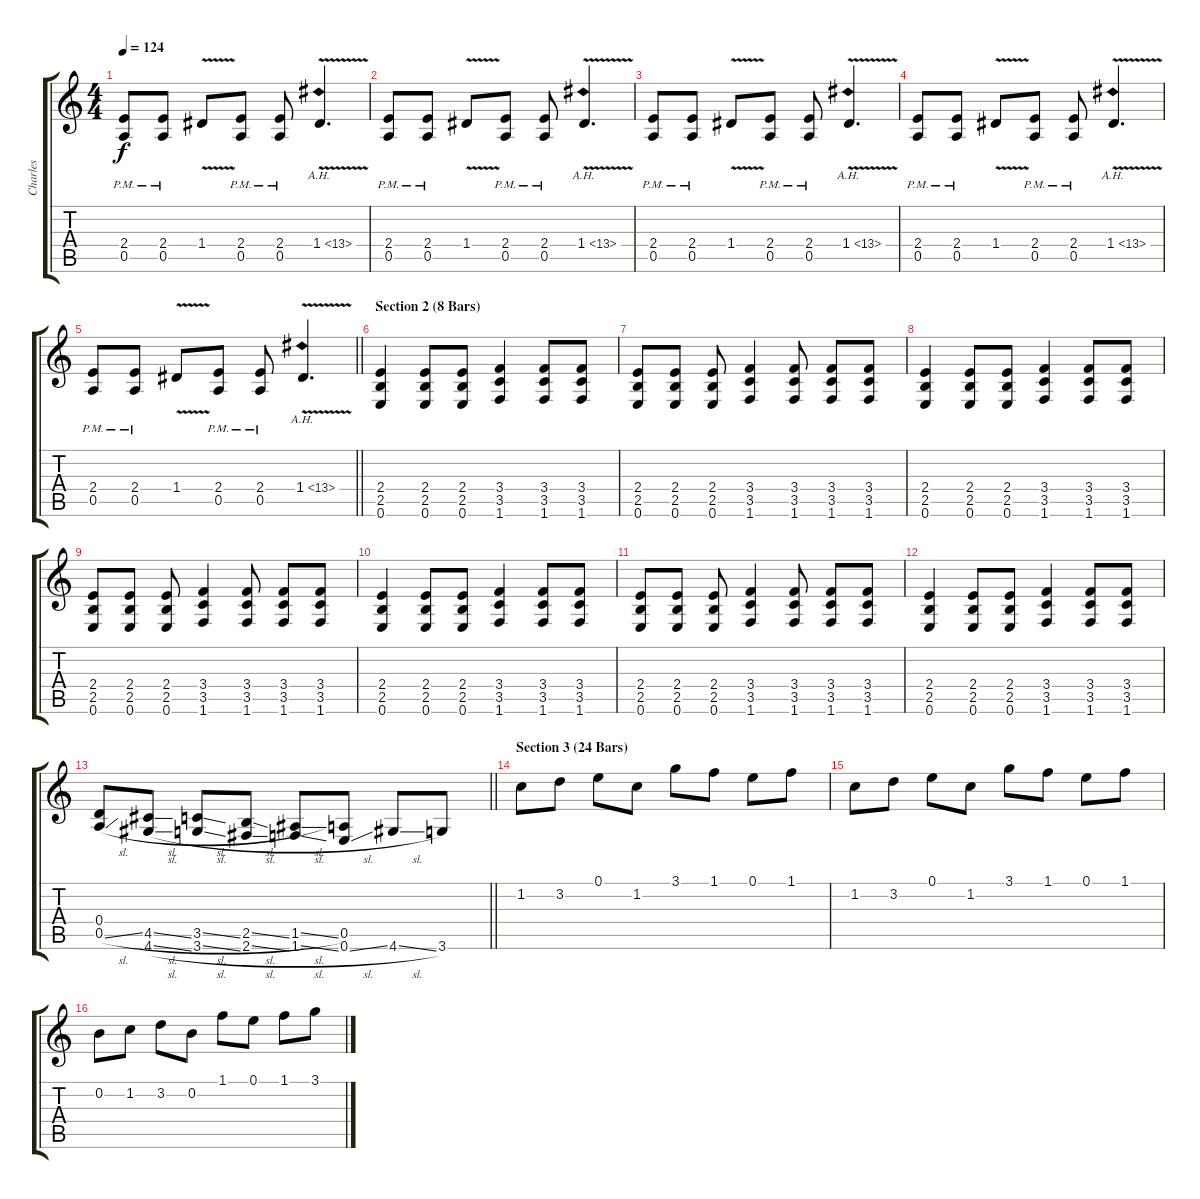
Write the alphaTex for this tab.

\track ("Charles" "Charles") {instrument overdrivenguitar}
\staff {score tabs}
\tuning (E4 B3 G3 D3 A2 E2) {hide}
\ts (4 4)
\tempo 124
\clef g2
\ks c
(2.4{pm} 0.5{pm}).8{dy f} (2.4{pm} 0.5{pm}).8 1.4{v}.8 (2.4{pm} 0.5{pm}).8 (2.4{pm} 0.5{pm}).8 1.4{ah 12 v}.4{d} |
(2.4{pm} 0.5{pm}).8 (2.4{pm} 0.5{pm}).8 1.4{v}.8 (2.4{pm} 0.5{pm}).8 (2.4{pm} 0.5{pm}).8 1.4{ah 12 v}.4{d} |
(2.4{pm} 0.5{pm}).8 (2.4{pm} 0.5{pm}).8 1.4{v}.8 (2.4{pm} 0.5{pm}).8 (2.4{pm} 0.5{pm}).8 1.4{ah 12 v}.4{d} |
(2.4{pm} 0.5{pm}).8 (2.4{pm} 0.5{pm}).8 1.4{v}.8 (2.4{pm} 0.5{pm}).8 (2.4{pm} 0.5{pm}).8 1.4{ah 12 v}.4{d} |
\barLineRight lightlight
(2.4{pm} 0.5{pm}).8 (2.4{pm} 0.5{pm}).8 1.4{v}.8 (2.4{pm} 0.5{pm}).8 (2.4{pm} 0.5{pm}).8 1.4{ah 12 v}.4{d} |
\section ("" "Section 2 (8 Bars)")
(2.4 2.5 0.6).4 (2.4 2.5 0.6).8 (2.4 2.5 0.6).8 (3.4 3.5 1.6).4 (3.4 3.5 1.6).8 (3.4 3.5 1.6).8 |
(2.4 2.5 0.6).8 (2.4 2.5 0.6).8 (2.4 2.5 0.6).8 (3.4 3.5 1.6).4 (3.4 3.5 1.6).8 (3.4 3.5 1.6).8 (3.4 3.5 1.6).8 |
(2.4 2.5 0.6).4 (2.4 2.5 0.6).8 (2.4 2.5 0.6).8 (3.4 3.5 1.6).4 (3.4 3.5 1.6).8 (3.4 3.5 1.6).8 |
(2.4 2.5 0.6).8 (2.4 2.5 0.6).8 (2.4 2.5 0.6).8 (3.4 3.5 1.6).4 (3.4 3.5 1.6).8 (3.4 3.5 1.6).8 (3.4 3.5 1.6).8 |
(2.4 2.5 0.6).4 (2.4 2.5 0.6).8 (2.4 2.5 0.6).8 (3.4 3.5 1.6).4 (3.4 3.5 1.6).8 (3.4 3.5 1.6).8 |
(2.4 2.5 0.6).8 (2.4 2.5 0.6).8 (2.4 2.5 0.6).8 (3.4 3.5 1.6).4 (3.4 3.5 1.6).8 (3.4 3.5 1.6).8 (3.4 3.5 1.6).8 |
(2.4 2.5 0.6).4 (2.4 2.5 0.6).8 (2.4 2.5 0.6).8 (3.4 3.5 1.6).4 (3.4 3.5 1.6).8 (3.4 3.5 1.6).8 |
\barLineRight lightlight
(0.4 0.5{sl}).8 (4.5{sl} 4.6{sl}).8 (3.5{sl} 3.6{sl}).8 (2.5{sl} 2.6{sl}).8 (1.5{sl} 1.6{sl}).8 (0.5 0.6{sl}).8 4.6{sl}.8 3.6.8 |
\section ("" "Section 3 (24 Bars)")
1.2.8 3.2.8 0.1.8 1.2.8 3.1.8 1.1.8 0.1.8 1.1.8 |
1.2.8 3.2.8 0.1.8 1.2.8 3.1.8 1.1.8 0.1.8 1.1.8 |
0.2.8 1.2.8 3.2.8 0.2.8 1.1.8 0.1.8 1.1.8 3.1.8
